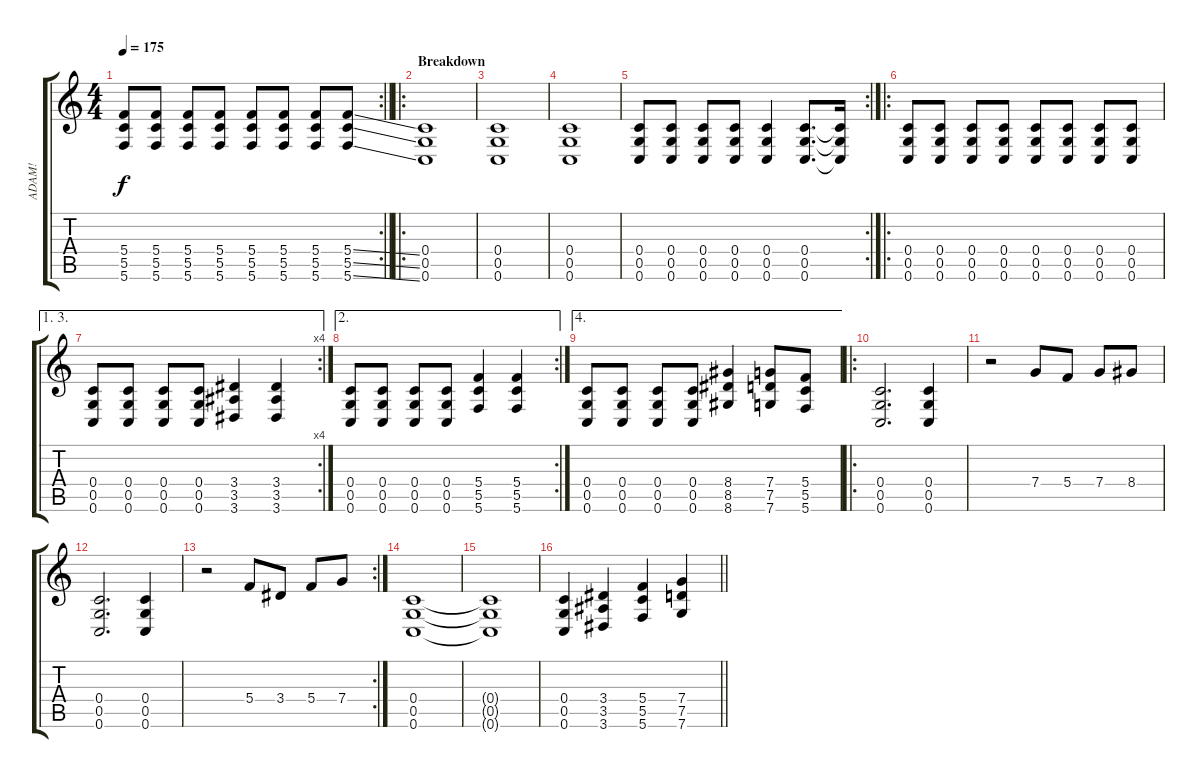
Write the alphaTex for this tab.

\track ("ADAM!" "ADAM!") {instrument overdrivenguitar}
\staff {score tabs}
\tuning (D4 A3 F3 C3 G2 C2) {hide}
\rc 2
\ts (4 4)
\tempo 175
\clef g2
\barLineRight lightlight
\ks c
(5.4 5.5 5.6).8{dy f} (5.4 5.5 5.6).8 (5.4 5.5 5.6).8 (5.4 5.5 5.6).8 (5.4 5.5 5.6).8 (5.4 5.5 5.6).8 (5.4 5.5 5.6).8 (5.4{ss} 5.5{ss} 5.6{ss}).8 |
\ro
\section ("" "Breakdown")
(0.4 0.5 0.6).1 |
(0.4 0.5 0.6).1 |
(0.4 0.5 0.6).1 |
\rc 2
(0.4 0.5 0.6).8 (0.4 0.5 0.6).8 (0.4 0.5 0.6).8 (0.4 0.5 0.6).8 (0.4 0.5 0.6).4 (0.4 0.5 0.6).8{d} (0.4{t} 0.5{t} 0.6{t}).16 |
\ro
(0.4 0.5 0.6).8 (0.4 0.5 0.6).8 (0.4 0.5 0.6).8 (0.4 0.5 0.6).8 (0.4 0.5 0.6).8 (0.4 0.5 0.6).8 (0.4 0.5 0.6).8 (0.4 0.5 0.6).8 |
\ae (1 3)
\rc 4
(0.4 0.5 0.6).8 (0.4 0.5 0.6).8 (0.4 0.5 0.6).8 (0.4 0.5 0.6).8 (3.4 3.5 3.6).4 (3.4 3.5 3.6).4 |
\ae 2
\rc 2
(0.4 0.5 0.6).8 (0.4 0.5 0.6).8 (0.4 0.5 0.6).8 (0.4 0.5 0.6).8 (5.4 5.5 5.6).4 (5.4 5.5 5.6).4 |
\ae 4
(0.4 0.5 0.6).8 (0.4 0.5 0.6).8 (0.4 0.5 0.6).8 (0.4 0.5 0.6).8 (8.4 8.5 8.6).4 (7.4 7.5 7.6).8 (5.4 5.5 5.6).8 |
\ro
(0.4 0.5 0.6).2{d} (0.4 0.5 0.6).4 |
r.2 7.4.8 5.4.8 7.4.8 8.4.8 |
(0.4 0.5 0.6).2{d} (0.4 0.5 0.6).4 |
\rc 2
r.2 5.4.8 3.4.8 5.4.8 7.4.8 |
(0.4 0.5 0.6).1 |
(0.4{t} 0.5{t} 0.6{t}).1 |
\barLineRight lightlight
(0.4 0.5 0.6).4 (3.4 3.5 3.6).4 (5.4 5.5 5.6).4 (7.4 7.5 7.6).4
